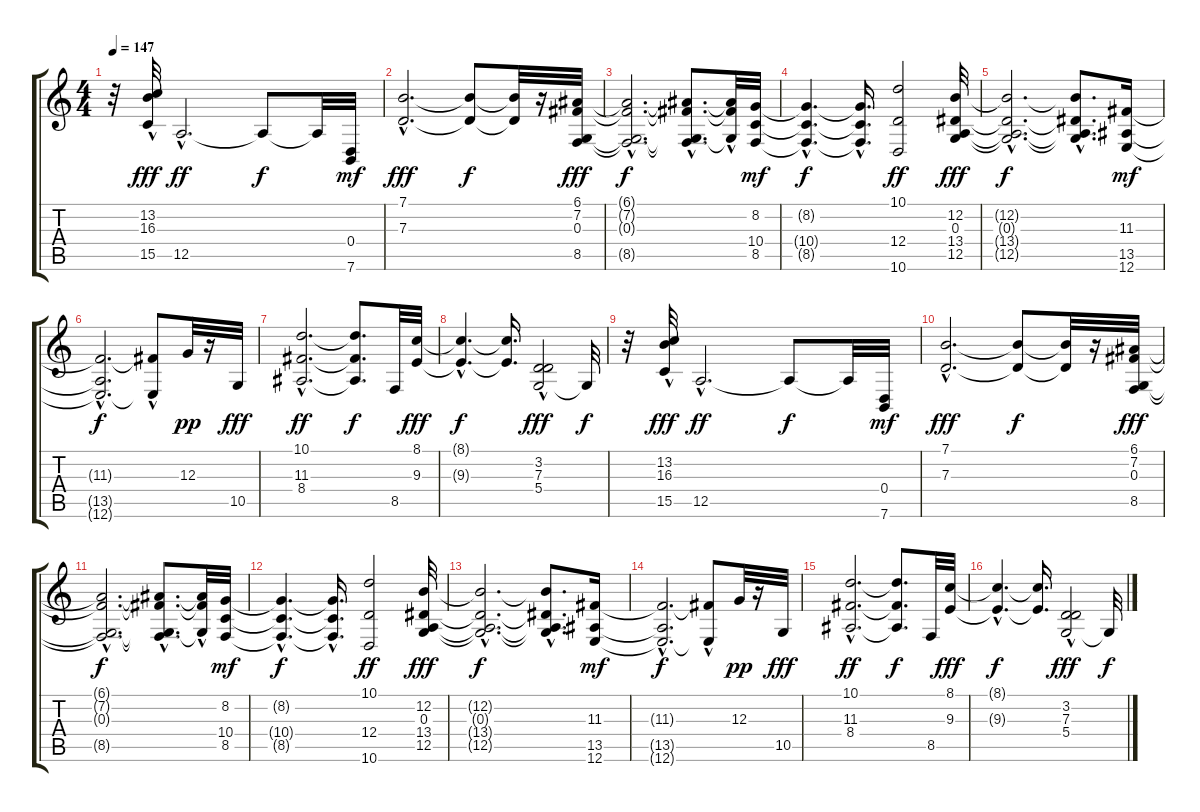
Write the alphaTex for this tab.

\track "" {instrument stringensemble2}
\staff {score tabs}
\tuning (E4 B3 G3 D3 A2 E2) {hide}
\ts (4 4)
\tempo 147
\clef g2
\ks c
r.32{dy f} (13.2{hac} 16.3 15.5{hac}).32{dy fff} 12.5{hac}.2{d dy ff} 12.5{t}.8{dy f} 12.5{t}.32 (0.4 7.6).32{dy mf} |
(7.1{hac} 7.3{hac}).2{d dy fff} (7.1{t} 7.3{t}).8{dy f} (7.1{t} 7.3{t}).32 r.16 (6.1 7.2 0.3 8.5).32{dy fff} |
(6.1{hac t} 7.2{hac t} 0.3{hac t} 8.5{hac t}).2{d dy f} (6.1{hac t} 7.2{hac t} 0.3{hac t} 8.5{hac t}).8{d} (6.1{hac t} 7.2{t} 0.3{t}).32 (8.2 10.4 8.5).32{dy mf} |
(8.2{hac t} 10.4{hac t} 8.5{hac t}).4{d dy f} (8.2{t} 10.4{t} 8.5{hac t}).16{d} (10.1 12.4 10.6).2{dy ff} (12.2 0.3 13.4 12.5).32{dy fff} |
(12.2{hac t} 0.3{hac t} 13.4{hac t} 12.5{hac t}).2{d dy f} (12.2{t} 0.3{hac t} 13.4{hac t} 12.5{hac t}).8{d} (11.3 13.5 12.6).16{dy mf} |
(11.3{hac t} 13.5{t} 12.6{hac t}).2{d dy f} (11.3{hac t} 12.6{t}).8 12.3.32{dy pp} r.16 10.5.32{dy fff} |
(10.1{hac} 11.3{hac} 8.4{hac}).2{d dy ff} (10.1{t} 11.3{t} 8.4{t}).8{d dy f} 8.5.32 (8.1 9.3).32{dy fff} |
(8.1{hac t} 9.3{hac t}).4{d dy f} (8.1{t} 9.3{t}).16{d} (3.2{hac} 7.3{hac} 5.4).2{dy fff} 5.4{t}.32{dy f} |
r.32 (13.2{hac} 16.3 15.5{hac}).32{dy fff} 12.5{hac}.2{d dy ff} 12.5{t}.8{dy f} 12.5{t}.32 (0.4 7.6).32{dy mf} |
(7.1{hac} 7.3{hac}).2{d dy fff} (7.1{t} 7.3{t}).8{dy f} (7.1{t} 7.3{t}).32 r.16 (6.1 7.2 0.3 8.5).32{dy fff} |
(6.1{hac t} 7.2{hac t} 0.3{hac t} 8.5{hac t}).2{d dy f} (6.1{hac t} 7.2{hac t} 0.3{hac t} 8.5{hac t}).8{d} (6.1{hac t} 7.2{t} 0.3{t}).32 (8.2 10.4 8.5).32{dy mf} |
(8.2{hac t} 10.4{hac t} 8.5{hac t}).4{d dy f} (8.2{t} 10.4{t} 8.5{hac t}).16{d} (10.1 12.4 10.6).2{dy ff} (12.2 0.3 13.4 12.5).32{dy fff} |
(12.2{hac t} 0.3{hac t} 13.4{hac t} 12.5{hac t}).2{d dy f} (12.2{t} 0.3{hac t} 13.4{hac t} 12.5{hac t}).8{d} (11.3 13.5 12.6).16{dy mf} |
(11.3{hac t} 13.5{t} 12.6{hac t}).2{d dy f} (11.3{hac t} 12.6{t}).8 12.3.32{dy pp} r.16 10.5.32{dy fff} |
(10.1{hac} 11.3{hac} 8.4{hac}).2{d dy ff} (10.1{t} 11.3{t} 8.4{t}).8{d dy f} 8.5.32 (8.1 9.3).32{dy fff} |
(8.1{hac t} 9.3{hac t}).4{d dy f} (8.1{t} 9.3{t}).16{d} (3.2{hac} 7.3{hac} 5.4).2{dy fff} 5.4{t}.32{dy f}
